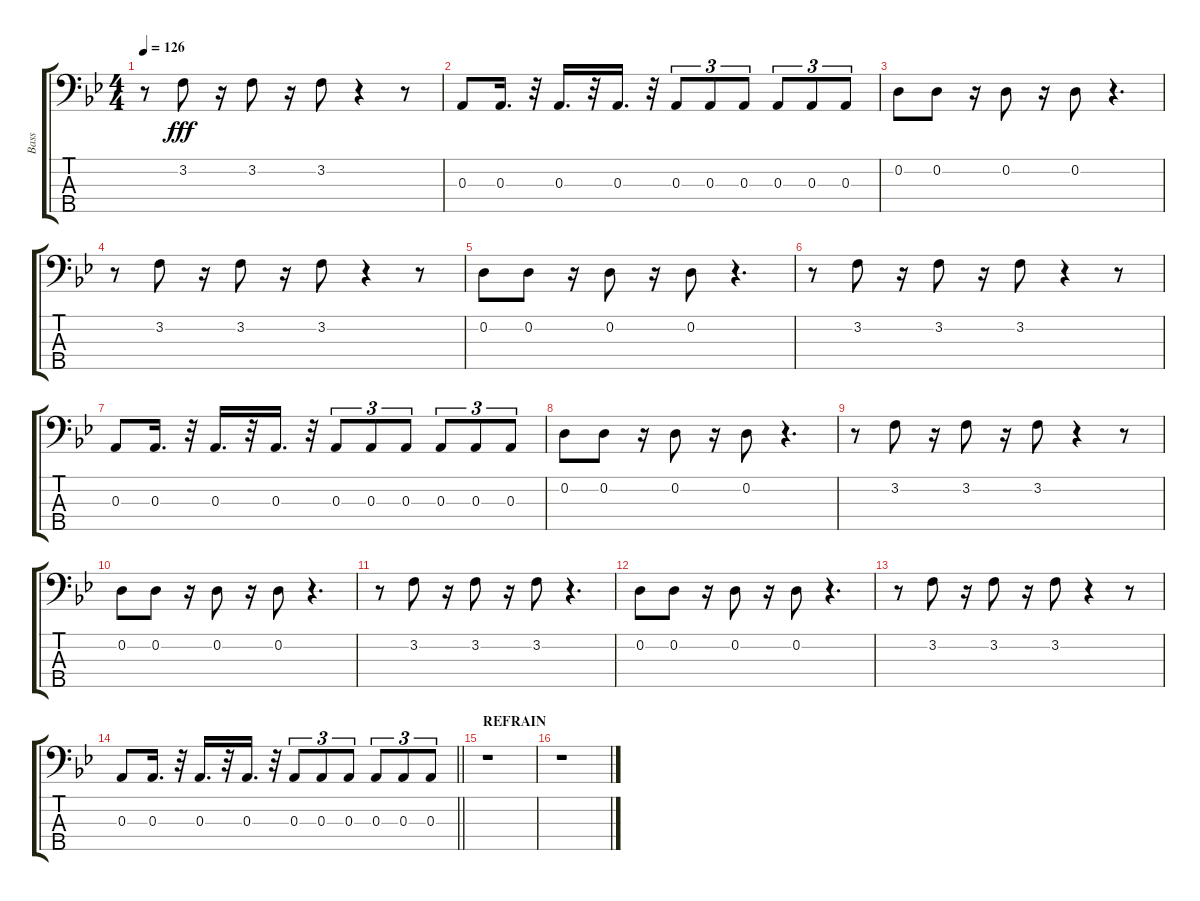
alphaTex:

\track ("Bass" "Bass") {instrument synthbass2}
\staff {score tabs}
\tuning (G2 D2 A1 E1 B0) {hide}
\ts (4 4)
\tempo 126
\clef f4
\ks bb
r.8{dy fff} 3.2.8 r.16 3.2.8 r.16 3.2.8 r.4 r.8 |
0.3.8 0.3.16{d} r.32 0.3.16{d} r.32 0.3.16{d} r.32 0.3.8{tu (3 2)} 0.3.8{tu (3 2)} 0.3.8{tu (3 2)} 0.3.8{tu (3 2)} 0.3.8{tu (3 2)} 0.3.8{tu (3 2)} |
0.2.8 0.2.8 r.16 0.2.8 r.16 0.2.8 r.4{d} |
r.8 3.2.8 r.16 3.2.8 r.16 3.2.8 r.4 r.8 |
0.2.8 0.2.8 r.16 0.2.8 r.16 0.2.8 r.4{d} |
r.8 3.2.8 r.16 3.2.8 r.16 3.2.8 r.4 r.8 |
0.3.8 0.3.16{d} r.32 0.3.16{d} r.32 0.3.16{d} r.32 0.3.8{tu (3 2)} 0.3.8{tu (3 2)} 0.3.8{tu (3 2)} 0.3.8{tu (3 2)} 0.3.8{tu (3 2)} 0.3.8{tu (3 2)} |
0.2.8 0.2.8 r.16 0.2.8 r.16 0.2.8 r.4{d} |
r.8 3.2.8 r.16 3.2.8 r.16 3.2.8 r.4 r.8 |
0.2.8 0.2.8 r.16 0.2.8 r.16 0.2.8 r.4{d} |
r.8 3.2.8 r.16 3.2.8 r.16 3.2.8 r.4{d} |
0.2.8 0.2.8 r.16 0.2.8 r.16 0.2.8 r.4{d} |
r.8 3.2.8 r.16 3.2.8 r.16 3.2.8 r.4 r.8 |
\barLineRight lightlight
0.3.8 0.3.16{d} r.32 0.3.16{d} r.32 0.3.16{d} r.32 0.3.8{tu (3 2)} 0.3.8{tu (3 2)} 0.3.8{tu (3 2)} 0.3.8{tu (3 2)} 0.3.8{tu (3 2)} 0.3.8{tu (3 2)} |
\section ("" "REFRAIN")
r.1 |
r.1
